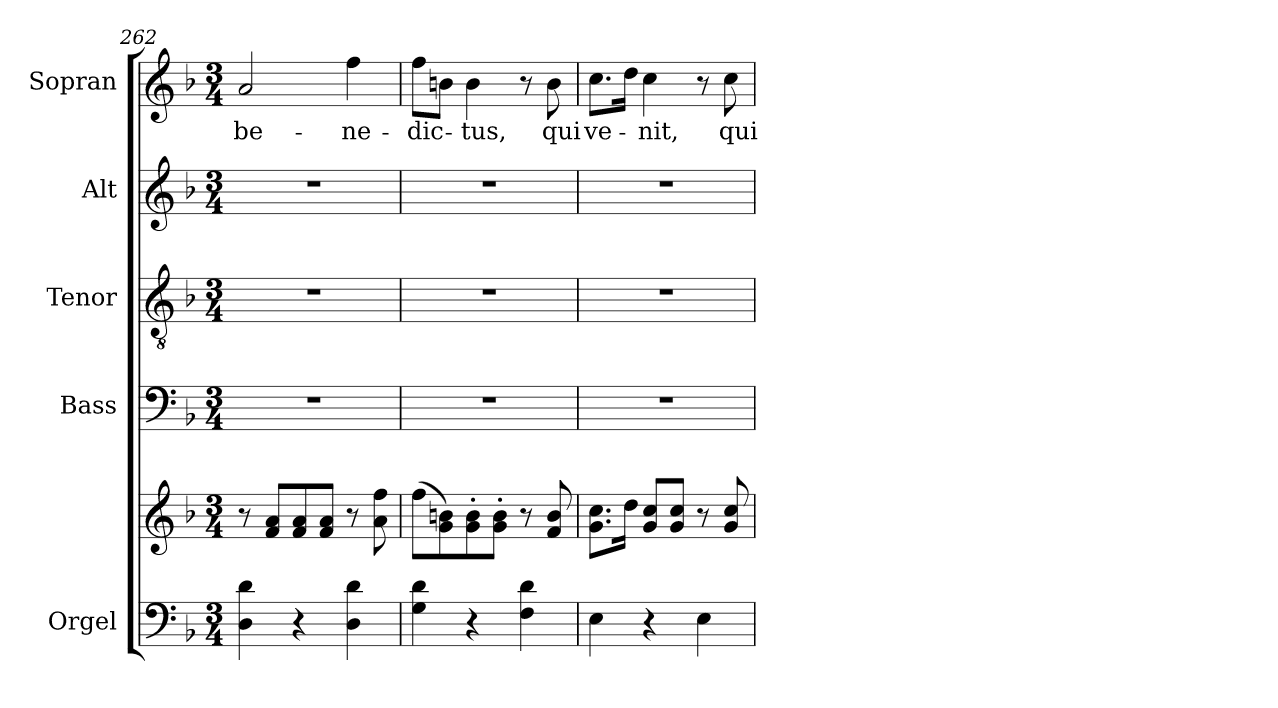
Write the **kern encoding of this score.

**kern	**kern	**kern	**kern	**kern	**kern	**text
*part5	*part5	*part4	*part3	*part2	*part1	*part1
*staff6	*staff5	*staff4	*staff3	*staff2	*staff1	*staff1
*I"Orgel	*	*I"Bass	*I"Tenor	*I"Alt	*I"Sopran	*
*I'Org.	*	*I'B.	*I'T.	*I'A.	*I'S.	*
*clefF4	*clefG2	*clefF4	*clefGv2	*clefG2	*clefG2	*
*k[b-]	*k[b-]	*k[b-]	*k[b-]	*k[b-]	*k[b-]	*
*F:	*F:	*F:	*F:	*F:	*F:	*
*M3/4	*M3/4	*M3/4	*M3/4	*M3/4	*M3/4	*
=262	=262	=262	=262	=262	=262	=262
!	!	!	!	!	!	!LO:LY:b
4D\ 4d\	8r	2.r	2.r	2.r	2a/	be-
.	8f/ 8a/L	.	.	.	.	.
4r	8f/ 8a/	.	.	.	.	.
.	8f/ 8a/J	.	.	.	.	.
!	!	!	!	!	!	!LO:LY:b
4D\ 4d\	8r	.	.	.	4ff\	-ne-
.	8a\ 8ff\	.	.	.	.	.
!!LO:PB:g=z
=263	=263	=263	=263	=263	=263	=263
!	!	!	!	!	!	!LO:LY:b
4G\ 4d\	(>8ff\L	2.r	2.r	2.r	8ff\L	-dic-
.	8g\ 8bn\)	.	.	.	8bn\J	.
!	!	!	!	!	!	!LO:LY:b
4r	8g\'> 8b\'>	.	.	.	4b\	-tus,
.	8g\'> 8b\'>J	.	.	.	.	.
4F\ 4d\	8r	.	.	.	8r	.
!	!	!	!	!	!	!LO:LY:b
.	8f/ 8b/	.	.	.	8b\	qui
=264	=264	=264	=264	=264	=264	=264
!	!	!	!	!	!	!LO:LY:b
4E\	8.g\ 8.cc\L	2.r	2.r	2.r	8.cc\L	ve-
.	16dd\Jk	.	.	.	16dd\Jk	.
!	!	!	!	!	!	!LO:LY:b
4r	8g/ 8cc/L	.	.	.	4cc\	-nit,
.	8g/ 8cc/J	.	.	.	.	.
4E\	8r	.	.	.	8r	.
!	!	!	!	!	!	!LO:LY:b
.	8g/ 8cc/	.	.	.	8cc\	qui
=	=	=	=	=	=	=
*-	*-	*-	*-	*-	*-	*-
